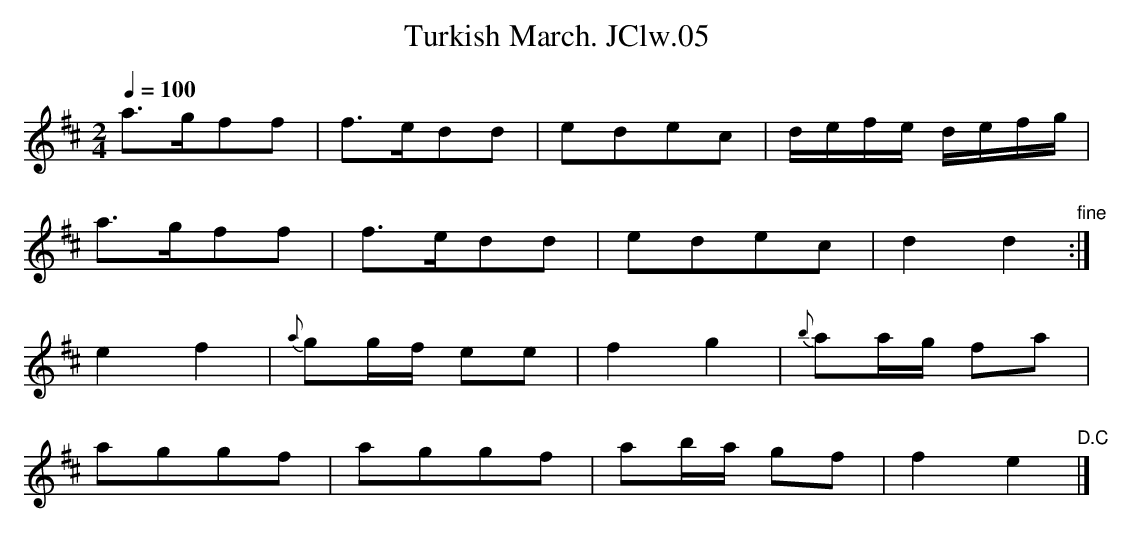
X:1
T:Turkish March. JClw.05
L:1/8
M:2/4
Q:1/4=100
K:D
a>gff|f>edd|edec|d/2e/2f/2e/2 d/2e/2f/2g/2|!
a>gff|f>edd|edec|d2d2"fine":|!
e2f2|{a}gg/2f/2 ee|f2g2|{b}aa/2g/2 fa|!
aggf|aggf|ab/2a/2 gf|f2e2"D.C"|]
